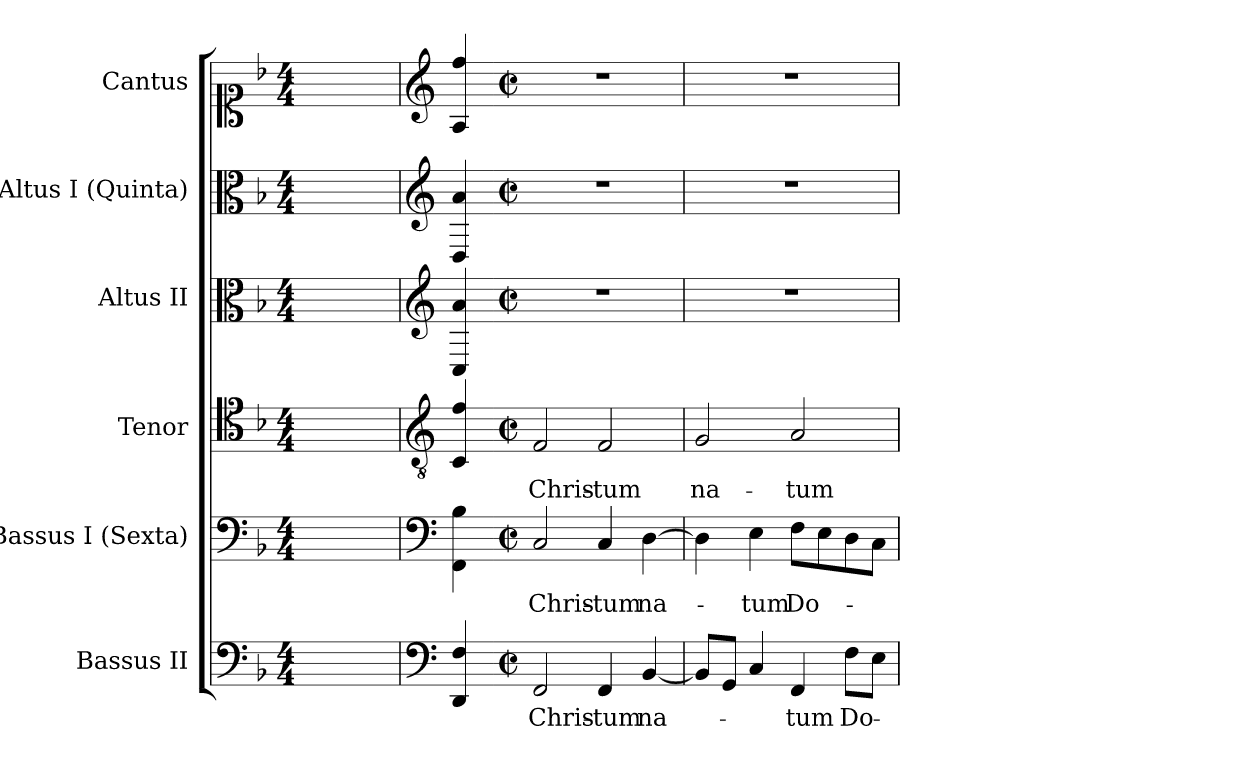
**kern	**text	**kern	**text	**kern	**text	**kern	**kern	**kern
*part6	*part6	*part5	*part5	*part4	*part4	*part3	*part2	*part1
*staff6	*staff6	*staff5	*staff5	*staff4	*staff4	*staff3	*staff2	*staff1
*I"Bassus II	*	*I"Bassus I (Sexta)	*	*I"Tenor	*	*I"Altus II	*I"Altus I (Quinta)	*I"Cantus
*I'B.	*	*I'B.	*	*I'T.	*	*I'A.	*I'A.	*I'S.
!!LO:PB:g=z
*clefF4	*	*clefF4	*	*clefC4	*	*clefC3	*clefC3	*clefC1
*	*	*	*	*ITrd7c12	*	*	*	*
*k[b-]	*	*k[b-]	*	*k[b-]	*	*k[b-]	*k[b-]	*k[b-]
*F:	*	*F:	*	*F:	*	*F:	*F:	*F:
*M4/4	*	*M4/4	*	*M4/4	*	*M4/4	*M4/4	*M4/4
=1	=1	=1	=1	=1	=1	=1	=1	=1
1ryy	.	1ryy	.	1ryy	.	1ryy	1ryy	1ryy
=2	=2	=2	=2	=2	=2	=2	=2	=2
*clefF4	*	*clefF4	*	*clefGv2	*	*clefG2	*clefG2	*clefG2
4DDi/ 4Fi	.	4FFi\ 4B-i	.	4CCi/ 4Fi	.	4Ci/ 4ai	4Di/ 4ai	4Ai/ 4ffi
=1-	=1-	=1-	=1-	=1-	=1-	=1-	=1-	=1-
*M2/2	*	*M2/2	*	*M2/2	*	*M2/2	*M2/2	*M2/2
*met(c|)	*	*met(c|)	*	*met(c|)	*	*met(c|)	*met(c|)	*met(c|)
!	!LO:LY:b:color=#000000	!	!	!	!	!	!	!
!	!	!	!LO:LY:b:color=#000000	!	!	!	!	!
!	!	!	!	!	!LO:LY:b:color=#000000	!	!	!
2FFi/	Chris-	2Ci/	Chris-	2FFi/	Chris-	1r	1r	1r
!	!LO:LY:b:color=#000000	!	!	!	!	!	!	!
!	!	!	!LO:LY:b:color=#000000	!	!	!	!	!
!	!	!	!	!	!LO:LY:b:color=#000000	!	!	!
4FFi/	-tum	4Ci/	-tum	2FFi/	-tum	.	.	.
!	!LO:LY:b:color=#000000	!	!	!	!	!	!	!
!	!	!	!LO:LY:b:color=#000000	!	!	!	!	!
[<4BB-i/	na-	[>4Di\	na-	.	.	.	.	.
=2	=2	=2	=2	=2	=2	=2	=2	=2
!	!	!	!	!	!LO:LY:b:color=#000000	!	!	!
8BB-i/L]	.	4Di\]	.	2GGi/	na-	1r	1r	1r
8GGi/J	.	.	.	.	.	.	.	.
!	!	!	!LO:LY:b:color=#000000	!	!	!	!	!
4Ci/	.	4Ei\	-tum	.	.	.	.	.
!	!LO:LY:b:color=#000000	!	!	!	!	!	!	!
!	!	!	!LO:LY:b:color=#000000	!	!	!	!	!
!	!	!	!	!	!LO:LY:b:color=#000000	!	!	!
4FFi/	-tum	8Fi\L	Do-	2AAi/	-tum	.	.	.
.	.	8Ei\	.	.	.	.	.	.
!	!LO:LY:b:color=#000000	!	!	!	!	!	!	!
8Fi\L	Do-	8Di\	.	.	.	.	.	.
8Ei\J	.	8Ci\J	.	.	.	.	.	.
=	=	=	=	=	=	=	=	=
*-	*-	*-	*-	*-	*-	*-	*-	*-
